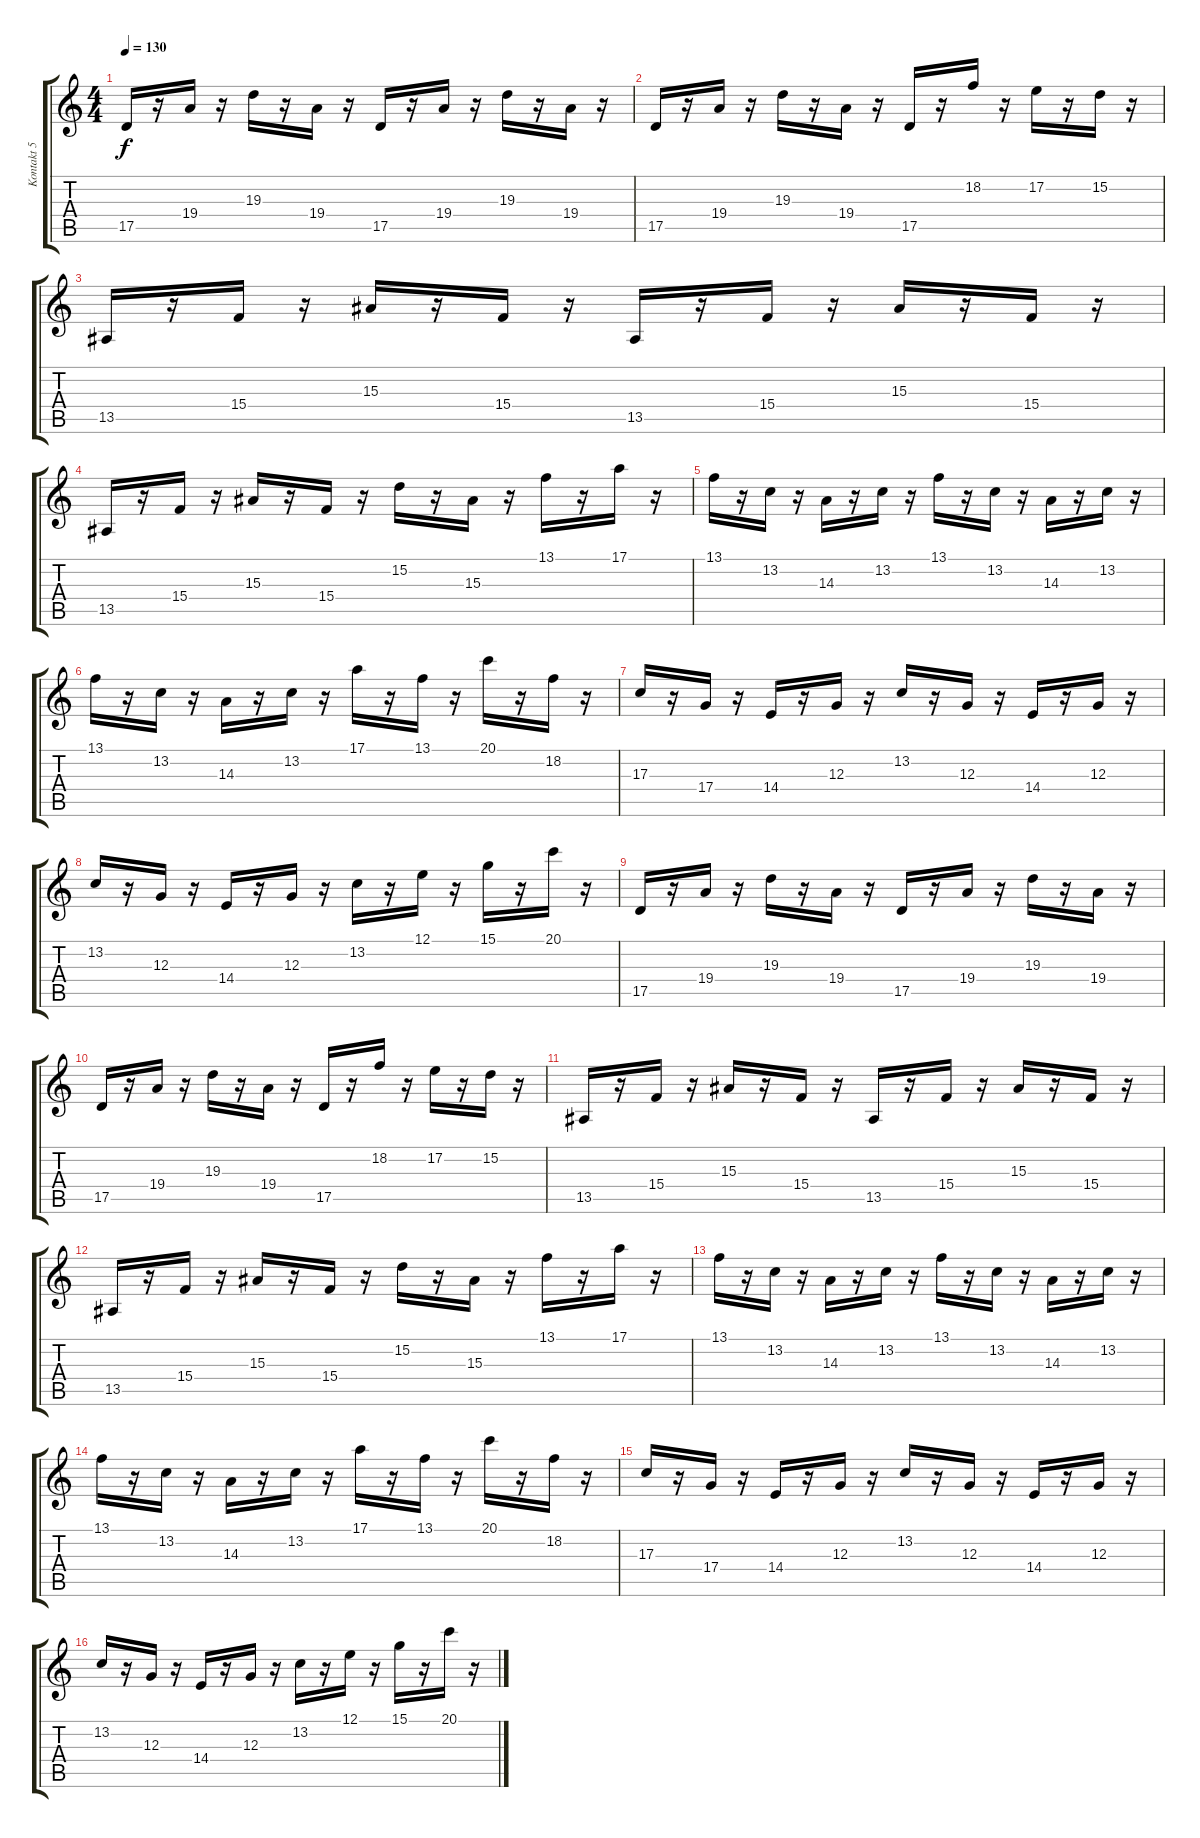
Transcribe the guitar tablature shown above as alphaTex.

\track ("Kontakt 5 (MIDI)" "Kontakt 5 ") {instrument stringensemble1}
\staff {score tabs}
\tuning (E4 B3 G3 D3 A2 E2) {hide}
\ts (4 4)
\tempo 130
\clef g2
\ks c
17.5.16{dy f} r.16 19.4.16 r.16 19.3.16 r.16 19.4.16 r.16 17.5.16 r.16 19.4.16 r.16 19.3.16 r.16 19.4.16 r.16 |
17.5.16 r.16 19.4.16 r.16 19.3.16 r.16 19.4.16 r.16 17.5.16 r.16 18.2.16 r.16 17.2.16 r.16 15.2.16 r.16 |
13.5.16 r.16 15.4.16 r.16 15.3.16 r.16 15.4.16 r.16 13.5.16 r.16 15.4.16 r.16 15.3.16 r.16 15.4.16 r.16 |
13.5.16 r.16 15.4.16 r.16 15.3.16 r.16 15.4.16 r.16 15.2.16 r.16 15.3.16 r.16 13.1.16 r.16 17.1.16 r.16 |
13.1.16 r.16 13.2.16 r.16 14.3.16 r.16 13.2.16 r.16 13.1.16 r.16 13.2.16 r.16 14.3.16 r.16 13.2.16 r.16 |
13.1.16 r.16 13.2.16 r.16 14.3.16 r.16 13.2.16 r.16 17.1.16 r.16 13.1.16 r.16 20.1.16 r.16 18.2.16 r.16 |
17.3.16 r.16 17.4.16 r.16 14.4.16 r.16 12.3.16 r.16 13.2.16 r.16 12.3.16 r.16 14.4.16 r.16 12.3.16 r.16 |
13.2.16 r.16 12.3.16 r.16 14.4.16 r.16 12.3.16 r.16 13.2.16 r.16 12.1.16 r.16 15.1.16 r.16 20.1.16 r.16 |
17.5.16 r.16 19.4.16 r.16 19.3.16 r.16 19.4.16 r.16 17.5.16 r.16 19.4.16 r.16 19.3.16 r.16 19.4.16 r.16 |
17.5.16 r.16 19.4.16 r.16 19.3.16 r.16 19.4.16 r.16 17.5.16 r.16 18.2.16 r.16 17.2.16 r.16 15.2.16 r.16 |
13.5.16 r.16 15.4.16 r.16 15.3.16 r.16 15.4.16 r.16 13.5.16 r.16 15.4.16 r.16 15.3.16 r.16 15.4.16 r.16 |
13.5.16 r.16 15.4.16 r.16 15.3.16 r.16 15.4.16 r.16 15.2.16 r.16 15.3.16 r.16 13.1.16 r.16 17.1.16 r.16 |
13.1.16 r.16 13.2.16 r.16 14.3.16 r.16 13.2.16 r.16 13.1.16 r.16 13.2.16 r.16 14.3.16 r.16 13.2.16 r.16 |
13.1.16 r.16 13.2.16 r.16 14.3.16 r.16 13.2.16 r.16 17.1.16 r.16 13.1.16 r.16 20.1.16 r.16 18.2.16 r.16 |
17.3.16 r.16 17.4.16 r.16 14.4.16 r.16 12.3.16 r.16 13.2.16 r.16 12.3.16 r.16 14.4.16 r.16 12.3.16 r.16 |
13.2.16 r.16 12.3.16 r.16 14.4.16 r.16 12.3.16 r.16 13.2.16 r.16 12.1.16 r.16 15.1.16 r.16 20.1.16 r.16
